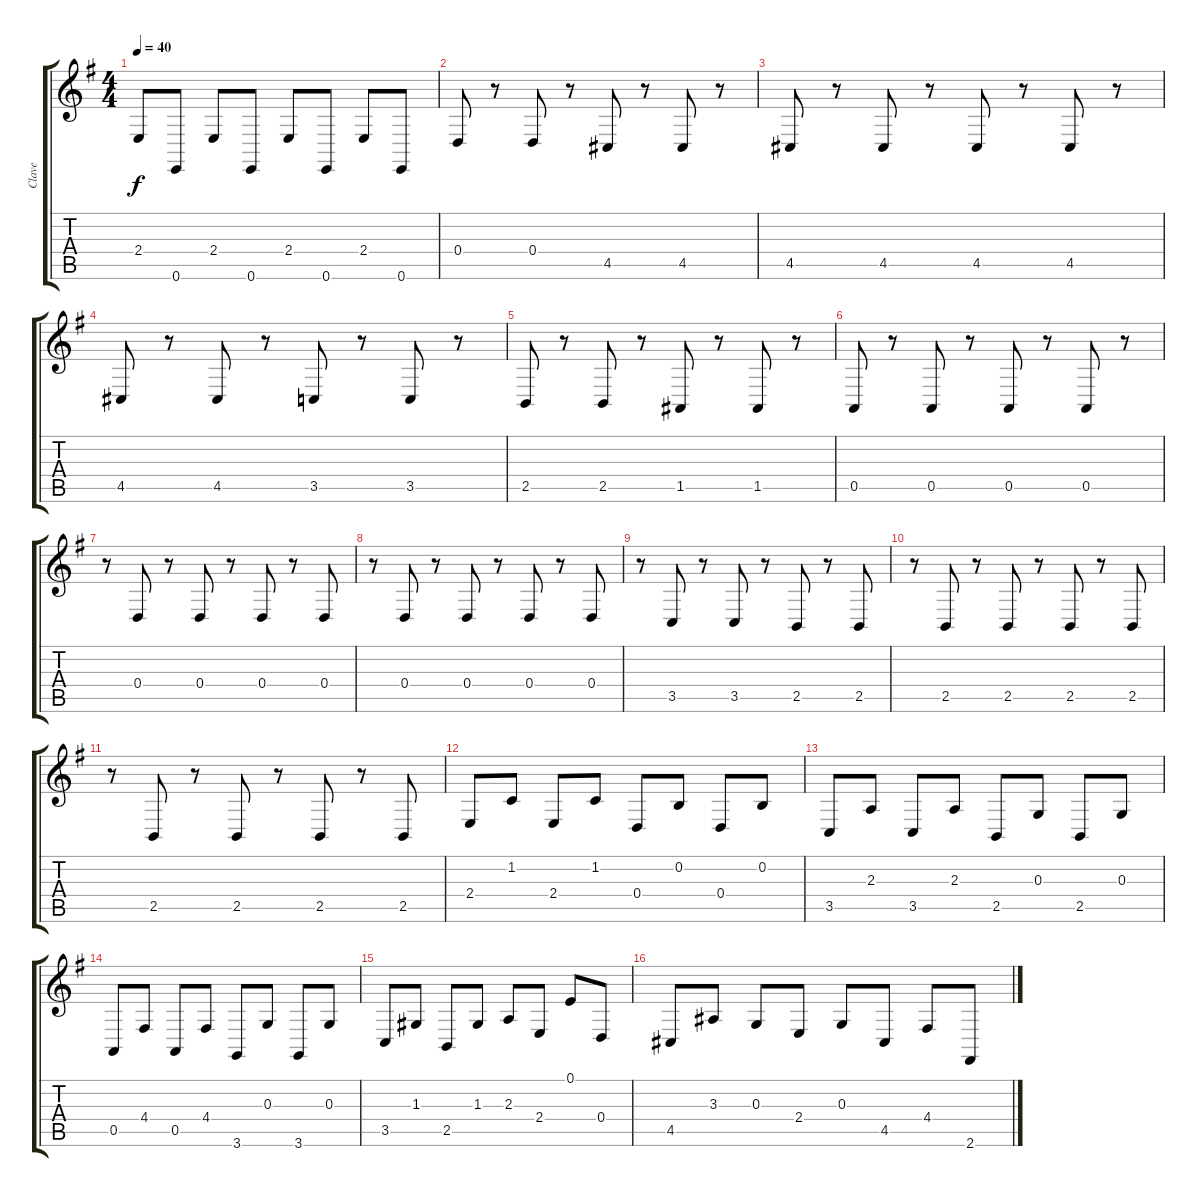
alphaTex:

\track ("Clave" "Clave") {instrument harpsichord}
\staff {score tabs}
\tuning (E4 B3 G3 D3 A2 E2) {hide}
\ts (4 4)
\tempo 40
\clef g2
\ks g
2.4.8{dy f} 0.6.8 2.4.8 0.6.8 2.4.8 0.6.8 2.4.8 0.6.8 |
0.4.8 r.8 0.4.8 r.8 4.5.8 r.8 4.5.8 r.8 |
4.5.8 r.8 4.5.8 r.8 4.5.8 r.8 4.5.8 r.8 |
4.5.8 r.8 4.5.8 r.8 3.5.8 r.8 3.5.8 r.8 |
2.5.8 r.8 2.5.8 r.8 1.5.8 r.8 1.5.8 r.8 |
0.5.8 r.8 0.5.8 r.8 0.5.8 r.8 0.5.8 r.8 |
r.8 0.4.8 r.8 0.4.8 r.8 0.4.8 r.8 0.4.8 |
r.8 0.4.8 r.8 0.4.8 r.8 0.4.8 r.8 0.4.8 |
r.8 3.5.8 r.8 3.5.8 r.8 2.5.8 r.8 2.5.8 |
r.8 2.5.8 r.8 2.5.8 r.8 2.5.8 r.8 2.5.8 |
r.8 2.5.8 r.8 2.5.8 r.8 2.5.8 r.8 2.5.8 |
2.4.8 1.2.8 2.4.8 1.2.8 0.4.8 0.2.8 0.4.8 0.2.8 |
3.5.8 2.3.8 3.5.8 2.3.8 2.5.8 0.3.8 2.5.8 0.3.8 |
0.5.8 4.4.8 0.5.8 4.4.8 3.6.8 0.3.8 3.6.8 0.3.8 |
3.5.8 1.3.8 2.5.8 1.3.8 2.3.8 2.4.8 0.1.8 0.4.8 |
4.5.8 3.3.8 0.3.8 2.4.8 0.3.8 4.5.8 4.4.8 2.6.8
